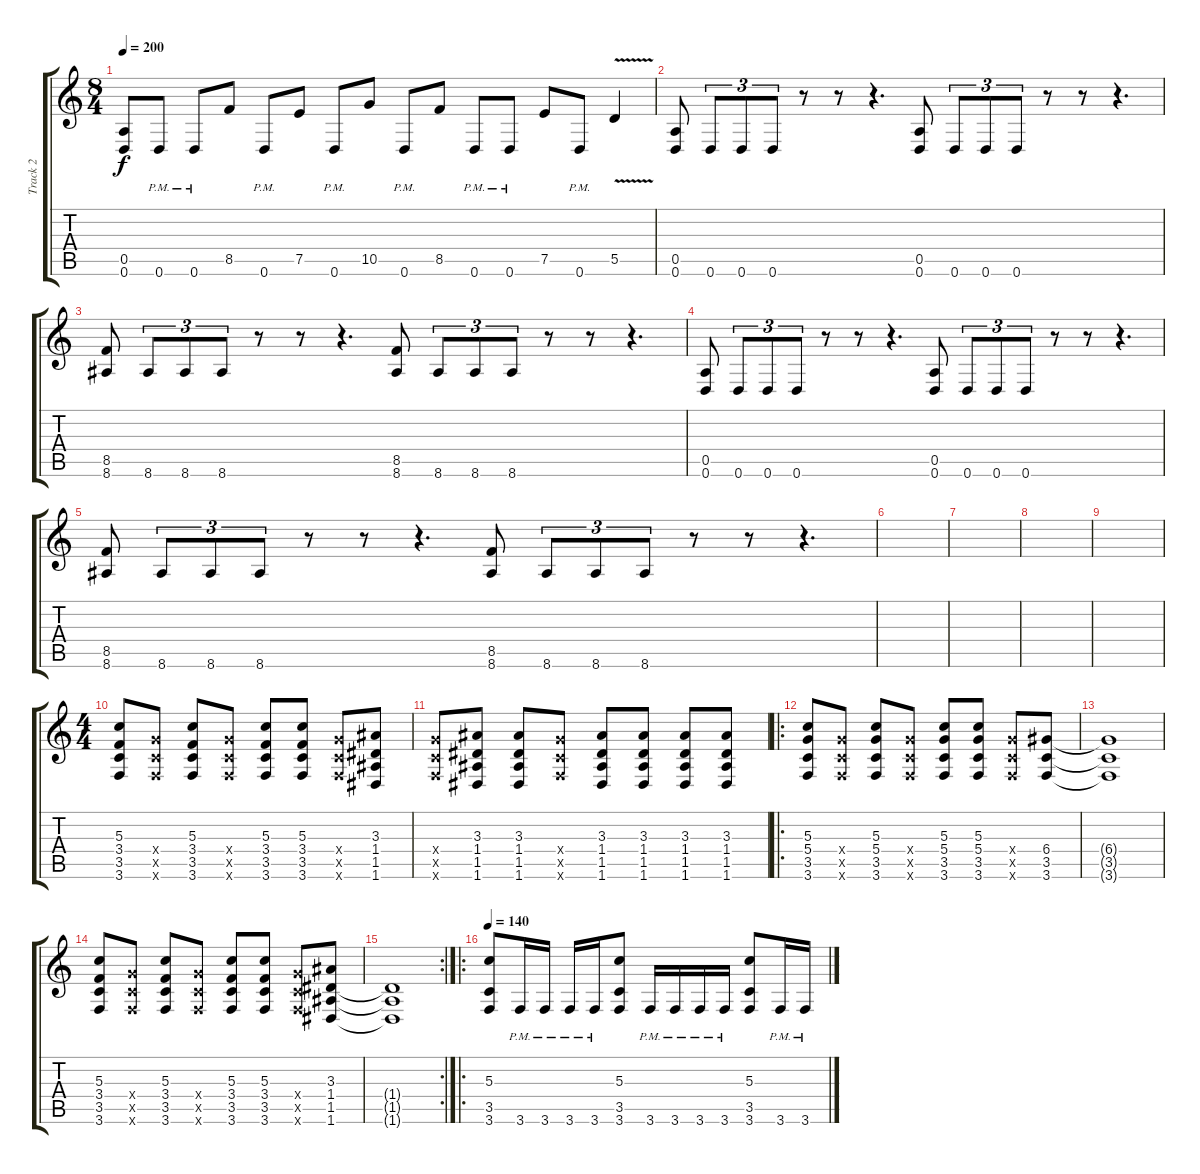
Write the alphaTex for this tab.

\track ("Track 2" "Track 2") {instrument overdrivenguitar}
\staff {score tabs}
\tuning (E4 B3 G3 D3 A2 D2) {hide}
\ts (8 4)
\tempo 200
\clef g2
\ks c
(0.5 0.6).8{dy f} 0.6{pm}.8 0.6{pm}.8 8.5.8 0.6{pm}.8 7.5.8 0.6{pm}.8 10.5.8 0.6{pm}.8 8.5.8 0.6{pm}.8 0.6{pm}.8 7.5.8 0.6{pm}.8 5.5{v}.4 |
(0.5 0.6).8 0.6.8{tu (3 2)} 0.6.8{tu (3 2)} 0.6.8{tu (3 2)} r.8 r.8 r.4{d} (0.5 0.6).8 0.6.8{tu (3 2)} 0.6.8{tu (3 2)} 0.6.8{tu (3 2)} r.8 r.8 r.4{d} |
(8.5 8.6).8 8.6.8{tu (3 2)} 8.6.8{tu (3 2)} 8.6.8{tu (3 2)} r.8 r.8 r.4{d} (8.5 8.6).8 8.6.8{tu (3 2)} 8.6.8{tu (3 2)} 8.6.8{tu (3 2)} r.8 r.8 r.4{d} |
(0.5 0.6).8 0.6.8{tu (3 2)} 0.6.8{tu (3 2)} 0.6.8{tu (3 2)} r.8 r.8 r.4{d} (0.5 0.6).8 0.6.8{tu (3 2)} 0.6.8{tu (3 2)} 0.6.8{tu (3 2)} r.8 r.8 r.4{d} |
(8.5 8.6).8 8.6.8{tu (3 2)} 8.6.8{tu (3 2)} 8.6.8{tu (3 2)} r.8 r.8 r.4{d} (8.5 8.6).8 8.6.8{tu (3 2)} 8.6.8{tu (3 2)} 8.6.8{tu (3 2)} r.8 r.8 r.4{d} |
|
|
|
|
\ts (4 4)
(5.3 3.4 3.5 3.6).8 (5.4{x} 3.5{x} 3.6{x}).8 (5.3 3.4 3.5 3.6).8 (5.4{x} 3.5{x} 3.6{x}).8 (5.3 3.4 3.5 3.6).8 (5.3 3.4 3.5 3.6).8 (5.4{x} 3.5{x} 3.6{x}).8 (3.3 1.4 1.5 1.6).8 |
(5.4{x} 3.5{x} 3.6{x}).8 (3.3 1.4 1.5 1.6).8 (3.3 1.4 1.5 1.6).8 (5.4{x} 3.5{x} 3.6{x}).8 (3.3 1.4 1.5 1.6).8 (3.3 1.4 1.5 1.6).8 (3.3 1.4 1.5 1.6).8 (3.3 1.4 1.5 1.6).8 |
\ro
(5.3 5.4 3.5 3.6).8 (5.4{x} 3.5{x} 3.6{x}).8 (5.3 5.4 3.5 3.6).8 (5.4{x} 3.5{x} 3.6{x}).8 (5.3 5.4 3.5 3.6).8 (5.3 5.4 3.5 3.6).8 (5.4{x} 3.5{x} 3.6{x}).8 (6.4 3.5 3.6).8 |
(6.4{t} 3.5{t} 3.6{t}).1 |
(5.3 3.4 3.5 3.6).8 (5.4{x} 3.5{x} 3.6{x}).8 (5.3 3.4 3.5 3.6).8 (5.4{x} 3.5{x} 3.6{x}).8 (5.3 3.4 3.5 3.6).8 (5.3 3.4 3.5 3.6).8 (5.4{x} 3.5{x} 3.6{x}).8 (3.3 1.4 1.5 1.6).8 |
\rc 2
(1.4{t} 1.5{t} 1.6{t}).1 |
\ro
\tempo 140
(5.3 3.5 3.6).8 3.6{pm}.16 3.6{pm}.16 3.6{pm}.16 3.6{pm}.16 (5.3 3.5 3.6).8 3.6{pm}.16 3.6{pm}.16 3.6{pm}.16 3.6{pm}.16 (5.3 3.5 3.6).8 3.6{pm}.16 3.6{pm}.16
